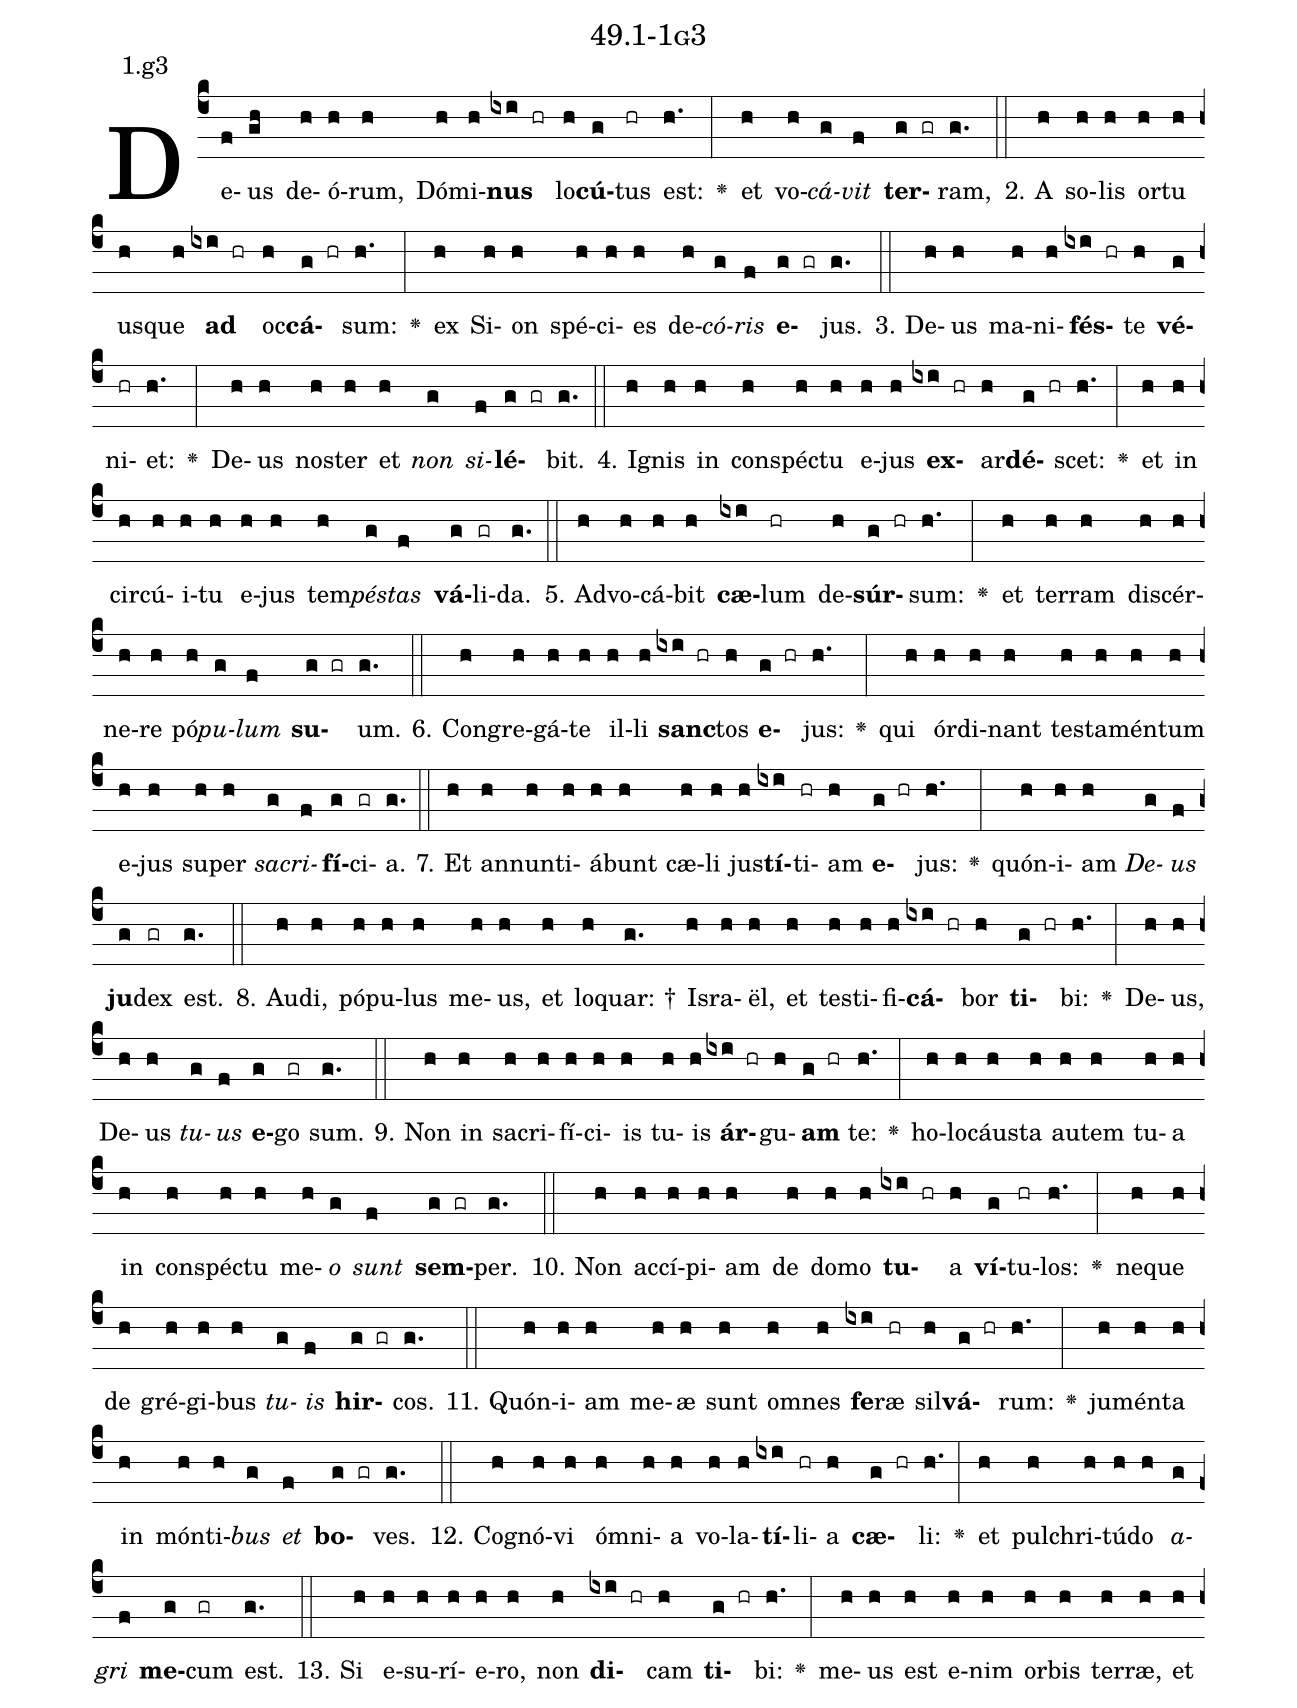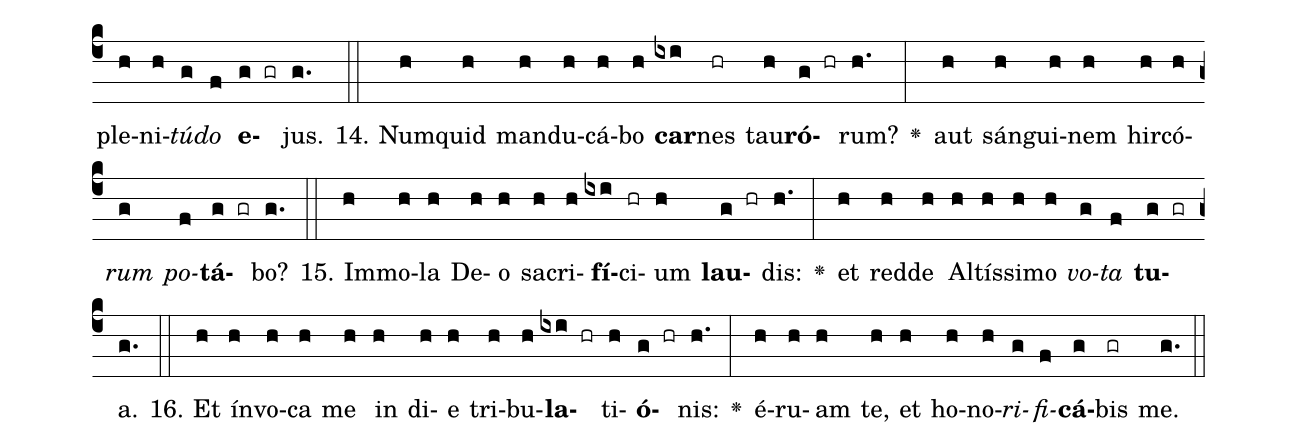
name: 49.1-1g3;
annotation: 1.g3;
%%
(c4)De(f)us(gh) de(h)ó(h)rum,(h) Dó(h)mi(h)<b>nus</b>(ixi hr) lo(h)<b>cú</b>(g)tus(hr) est:(h.) <v>\greheightstar</v>(:) et(h) vo(h)<i>cá</i>(g)<i>vit</i>(f) <b>ter</b>(g gr)ram,(g.) (::)
2. A(h) so(h)lis(h) or(h)tu(h) us(h)que(h) <b>ad</b>(ixi hr) oc(h)<b>cá</b>(g hr)sum:(h.) <v>\greheightstar</v>(:) ex(h) Si(h)on(h) spé(h)ci(h)es(h) de(h)<i>có</i>(g)<i>ris</i>(f) <b>e</b>(g gr)jus.(g.) (::)
3. De(h)us(h) ma(h)ni(h)<b>fés</b>(ixi hr)te(h) <b>vé</b>(g)ni(hr)et:(h.) <v>\greheightstar</v>(:) De(h)us(h) nos(h)ter(h) et(h) <i>non</i>(g) <i>si</i>(f)<b>lé</b>(g gr)bit.(g.) (::)
4. I(h)gnis(h) in(h) con(h)spéc(h)tu(h) e(h)jus(h) <b>ex</b>(ixi hr)ar(h)<b>dé</b>(g hr)scet:(h.) <v>\greheightstar</v>(:) et(h) in(h) cir(h)cú(h)i(h)tu(h) e(h)jus(h) tem(h)<i>pés</i>(g)<i>tas</i>(f) <b>vá</b>(g)li(gr)da.(g.) (::)
5. Ad(h)vo(h)cá(h)bit(h) <b>cæ</b>(ixi)lum(hr) de(h)<b>súr</b>(g hr)sum:(h.) <v>\greheightstar</v>(:) et(h) ter(h)ram(h) di(h)scér(h)ne(h)re(h) pó(h)<i>pu</i>(g)<i>lum</i>(f) <b>su</b>(g gr)um.(g.) (::)
6. Con(h)gre(h)gá(h)te(h) il(h)li(h) <b>sanc</b>(ixi hr)tos(h) <b>e</b>(g hr)jus:(h.) <v>\greheightstar</v>(:) qui(h) ór(h)di(h)nant(h) tes(h)ta(h)mén(h)tum(h) e(h)jus(h) su(h)per(h) <i>sa</i>(g)<i>cri</i>(f)<b>fí</b>(g)ci(gr)a.(g.) (::)
7. Et(h) an(h)nun(h)ti(h)á(h)bunt(h) cæ(h)li(h) jus(h)<b>tí</b>(ixi)ti(hr)am(h) <b>e</b>(g hr)jus:(h.) <v>\greheightstar</v>(:) quón(h)i(h)am(h) <i>De</i>(g)<i>us</i>(f) <b>ju</b>(g)dex(gr) est.(g.) (::)
8. Au(h)di,(h) pó(h)pu(h)lus(h) me(h)us,(h) et(h) lo(h)quar: †(g.) Is(h)ra(h)ël,(h) et(h) tes(h)ti(h)fi(h)<b>cá</b>(ixi hr)bor(h) <b>ti</b>(g hr)bi:(h.) <v>\greheightstar</v>(:) De(h)us,(h) De(h)us(h) <i>tu</i>(g)<i>us</i>(f) <b>e</b>(g)go(gr) sum.(g.) (::)
9. Non(h) in(h) sa(h)cri(h)fí(h)ci(h)is(h) tu(h)is(h) <b>ár</b>(ixi hr)gu(h)<b>am</b>(g hr) te:(h.) <v>\greheightstar</v>(:) ho(h)lo(h)cáus(h)ta(h) au(h)tem(h) tu(h)a(h) in(h) con(h)spéc(h)tu(h) me(h)<i>o</i>(g) <i>sunt</i>(f) <b>sem</b>(g gr)per.(g.) (::)
10. Non(h) ac(h)cí(h)pi(h)am(h) de(h) do(h)mo(h) <b>tu</b>(ixi hr)a(h) <b>ví</b>(g)tu(hr)los:(h.) <v>\greheightstar</v>(:) ne(h)que(h) de(h) gré(h)gi(h)bus(h) <i>tu</i>(g)<i>is</i>(f) <b>hir</b>(g gr)cos.(g.) (::)
11. Quón(h)i(h)am(h) me(h)æ(h) sunt(h) om(h)nes(h) <b>fe</b>(ixi)ræ(hr) sil(h)<b>vá</b>(g hr)rum:(h.) <v>\greheightstar</v>(:) ju(h)mén(h)ta(h) in(h) món(h)ti(h)<i>bus</i>(g) <i>et</i>(f) <b>bo</b>(g gr)ves.(g.) (::)
12. Co(h)gnó(h)vi(h) óm(h)ni(h)a(h) vo(h)la(h)<b>tí</b>(ixi)li(hr)a(h) <b>cæ</b>(g hr)li:(h.) <v>\greheightstar</v>(:) et(h) pul(h)chri(h)tú(h)do(h) <i>a</i>(g)<i>gri</i>(f) <b>me</b>(g)cum(gr) est.(g.) (::)
13. Si(h) e(h)su(h)rí(h)e(h)ro,(h) non(h) <b>di</b>(ixi hr)cam(h) <b>ti</b>(g hr)bi:(h.) <v>\greheightstar</v>(:) me(h)us(h) est(h) e(h)nim(h) or(h)bis(h) ter(h)ræ,(h) et(h) ple(h)ni(h)<i>tú</i>(g)<i>do</i>(f) <b>e</b>(g gr)jus.(g.) (::)
14. Num(h)quid(h) man(h)du(h)cá(h)bo(h) <b>car</b>(ixi)nes(hr) tau(h)<b>ró</b>(g hr)rum?(h.) <v>\greheightstar</v>(:) aut(h) sán(h)gui(h)nem(h) hir(h)có(h)<i>rum</i>(g) <i>po</i>(f)<b>tá</b>(g gr)bo?(g.) (::)
15. Im(h)mo(h)la(h) De(h)o(h) sa(h)cri(h)<b>fí</b>(ixi)ci(hr)um(h) <b>lau</b>(g hr)dis:(h.) <v>\greheightstar</v>(:) et(h) red(h)de(h) Al(h)tís(h)si(h)mo(h) <i>vo</i>(g)<i>ta</i>(f) <b>tu</b>(g gr)a.(g.) (::)
16. Et(h) ín(h)vo(h)ca(h) me(h) in(h) di(h)e(h) tri(h)bu(h)<b>la</b>(ixi hr)ti(h)<b>ó</b>(g hr)nis:(h.) <v>\greheightstar</v>(:) é(h)ru(h)am(h) te,(h) et(h) ho(h)no(h)<i>ri</i>(g)<i>fi</i>(f)<b>cá</b>(g)bis(gr) me.(g.) (::)
